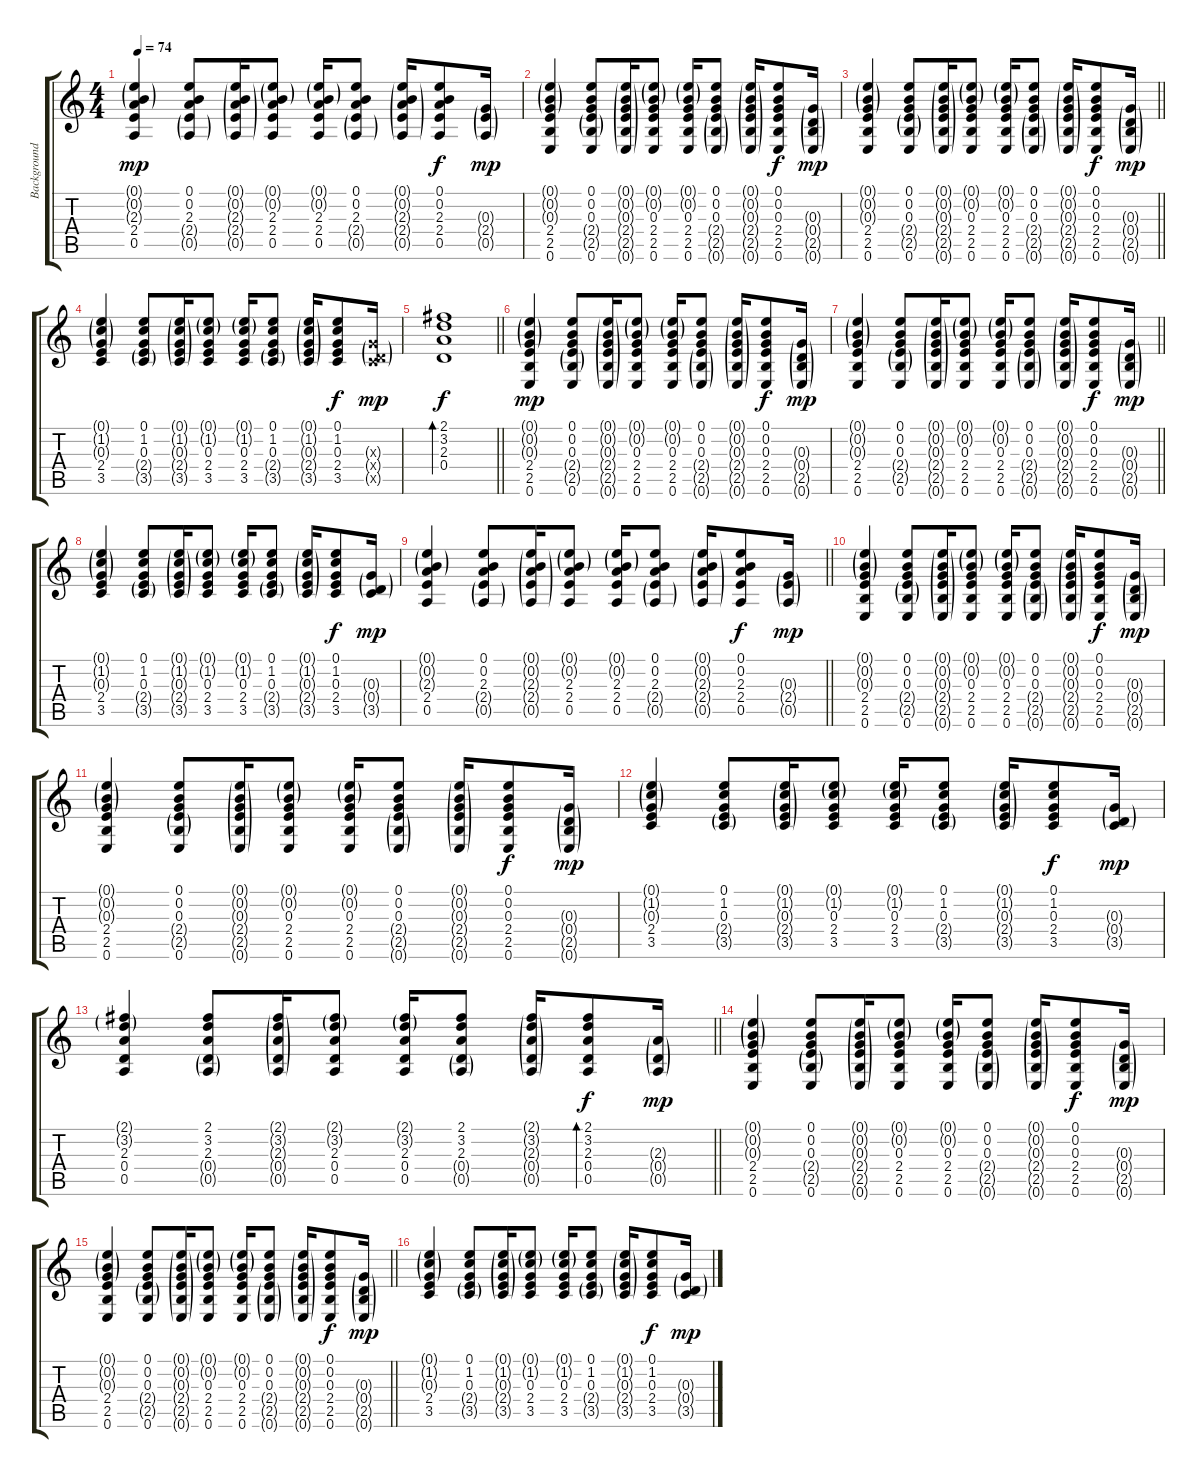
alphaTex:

\track ("Background Guitar" "Background") {instrument acousticguitarsteel}
\staff {score tabs}
\tuning (E4 B3 G3 D3 A2 E2) {hide}
\ts (4 4)
\tempo 74
\clef g2
\ks c
(0.1{g} 0.2{g} 2.3{g} 2.4 0.5).4{dy mp} (0.1 0.2 2.3 2.4{g} 0.5{g}).8 (0.1{g} 0.2{g} 2.3{g} 2.4{g} 0.5{g}).16 (0.1{g} 0.2{g} 2.3 2.4 0.5).8 (0.1{g} 0.2{g} 2.3 2.4 0.5).16 (0.1 0.2 2.3 2.4{g} 0.5{g}).8 (0.1{g} 0.2{g} 2.3{g} 2.4{g} 0.5{g}).16 (0.1 0.2 2.3 2.4 0.5).8{dy f} (0.3{g} 2.4{g} 0.5{g}).16{dy mp} |
(0.1{g} 0.2{g} 0.3{g} 2.4 2.5 0.6).4 (0.1 0.2 0.3 2.4{g} 2.5{g} 0.6).8 (0.1{g} 0.2{g} 0.3{g} 2.4{g} 2.5{g} 0.6{g}).16 (0.1{g} 0.2{g} 0.3 2.4 2.5 0.6).8 (0.1{g} 0.2{g} 0.3 2.4 2.5 0.6).16 (0.1 0.2 0.3 2.4{g} 2.5{g} 0.6{g}).8 (0.1{g} 0.2{g} 0.3{g} 2.4{g} 2.5{g} 0.6{g}).16 (0.1 0.2 0.3 2.4 2.5 0.6).8{dy f} (0.3{g} 0.4{g} 2.5{g} 0.6{g}).16{dy mp} |
\barLineRight lightlight
(0.1{g} 0.2{g} 0.3{g} 2.4 2.5 0.6).4 (0.1 0.2 0.3 2.4{g} 2.5{g} 0.6).8 (0.1{g} 0.2{g} 0.3{g} 2.4{g} 2.5{g} 0.6{g}).16 (0.1{g} 0.2{g} 0.3 2.4 2.5 0.6).8 (0.1{g} 0.2{g} 0.3 2.4 2.5 0.6).16 (0.1 0.2 0.3 2.4{g} 2.5{g} 0.6{g}).8 (0.1{g} 0.2{g} 0.3{g} 2.4{g} 2.5{g} 0.6{g}).16 (0.1 0.2 0.3 2.4 2.5 0.6).8{dy f} (0.3{g} 0.4{g} 2.5{g} 0.6{g}).16{dy mp} |
(0.1{g} 1.2{g} 0.3{g} 2.4 3.5).4 (0.1 1.2 0.3 2.4{g} 3.5{g}).8 (0.1{g} 1.2{g} 0.3{g} 2.4{g} 3.5{g}).16 (0.1{g} 1.2{g} 0.3 2.4 3.5).8 (0.1{g} 1.2{g} 0.3 2.4 3.5).16 (0.1 1.2 0.3 2.4{g} 3.5{g}).8 (0.1{g} 1.2{g} 0.3{g} 2.4{g} 3.5{g}).16 (0.1 1.2 0.3 2.4 3.5).8{dy f} (0.3{g x} 0.4{g x} 3.5{g x}).16{dy mp} |
\barLineRight lightlight
(2.1 3.2 2.3 0.4).1{bd 60 dy f} |
(0.1{g} 0.2{g} 0.3{g} 2.4 2.5 0.6).4{dy mp} (0.1 0.2 0.3 2.4{g} 2.5{g} 0.6).8 (0.1{g} 0.2{g} 0.3{g} 2.4{g} 2.5{g} 0.6{g}).16 (0.1{g} 0.2{g} 0.3 2.4 2.5 0.6).8 (0.1{g} 0.2{g} 0.3 2.4 2.5 0.6).16 (0.1 0.2 0.3 2.4{g} 2.5{g} 0.6{g}).8 (0.1{g} 0.2{g} 0.3{g} 2.4{g} 2.5{g} 0.6{g}).16 (0.1 0.2 0.3 2.4 2.5 0.6).8{dy f} (0.3{g} 0.4{g} 2.5{g} 0.6{g}).16{dy mp} |
\barLineRight lightlight
(0.1{g} 0.2{g} 0.3{g} 2.4 2.5 0.6).4 (0.1 0.2 0.3 2.4{g} 2.5{g} 0.6).8 (0.1{g} 0.2{g} 0.3{g} 2.4{g} 2.5{g} 0.6{g}).16 (0.1{g} 0.2{g} 0.3 2.4 2.5 0.6).8 (0.1{g} 0.2{g} 0.3 2.4 2.5 0.6).16 (0.1 0.2 0.3 2.4{g} 2.5{g} 0.6{g}).8 (0.1{g} 0.2{g} 0.3{g} 2.4{g} 2.5{g} 0.6{g}).16 (0.1 0.2 0.3 2.4 2.5 0.6).8{dy f} (0.3{g} 0.4{g} 2.5{g} 0.6{g}).16{dy mp} |
(0.1{g} 1.2{g} 0.3{g} 2.4 3.5).4 (0.1 1.2 0.3 2.4{g} 3.5{g}).8 (0.1{g} 1.2{g} 0.3{g} 2.4{g} 3.5{g}).16 (0.1{g} 1.2{g} 0.3 2.4 3.5).8 (0.1{g} 1.2{g} 0.3 2.4 3.5).16 (0.1 1.2 0.3 2.4{g} 3.5{g}).8 (0.1{g} 1.2{g} 0.3{g} 2.4{g} 3.5{g}).16 (0.1 1.2 0.3 2.4 3.5).8{dy f} (0.3{g} 0.4{g} 3.5{g}).16{dy mp} |
\barLineRight lightlight
(0.1{g} 0.2{g} 2.3{g} 2.4 0.5).4 (0.1 0.2 2.3 2.4{g} 0.5{g}).8 (0.1{g} 0.2{g} 2.3{g} 2.4{g} 0.5{g}).16 (0.1{g} 0.2{g} 2.3 2.4 0.5).8 (0.1{g} 0.2{g} 2.3 2.4 0.5).16 (0.1 0.2 2.3 2.4{g} 0.5{g}).8 (0.1{g} 0.2{g} 2.3{g} 2.4{g} 0.5{g}).16 (0.1 0.2 2.3 2.4 0.5).8{dy f} (0.3{g} 2.4{g} 0.5{g}).16{dy mp} |
(0.1{g} 0.2{g} 0.3{g} 2.4 2.5 0.6).4 (0.1 0.2 0.3 2.4{g} 2.5{g} 0.6).8 (0.1{g} 0.2{g} 0.3{g} 2.4{g} 2.5{g} 0.6{g}).16 (0.1{g} 0.2{g} 0.3 2.4 2.5 0.6).8 (0.1{g} 0.2{g} 0.3 2.4 2.5 0.6).16 (0.1 0.2 0.3 2.4{g} 2.5{g} 0.6{g}).8 (0.1{g} 0.2{g} 0.3{g} 2.4{g} 2.5{g} 0.6{g}).16 (0.1 0.2 0.3 2.4 2.5 0.6).8{dy f} (0.3{g} 0.4{g} 2.5{g} 0.6{g}).16{dy mp} |
(0.1{g} 0.2{g} 0.3{g} 2.4 2.5 0.6).4 (0.1 0.2 0.3 2.4{g} 2.5{g} 0.6).8 (0.1{g} 0.2{g} 0.3{g} 2.4{g} 2.5{g} 0.6{g}).16 (0.1{g} 0.2{g} 0.3 2.4 2.5 0.6).8 (0.1{g} 0.2{g} 0.3 2.4 2.5 0.6).16 (0.1 0.2 0.3 2.4{g} 2.5{g} 0.6{g}).8 (0.1{g} 0.2{g} 0.3{g} 2.4{g} 2.5{g} 0.6{g}).16 (0.1 0.2 0.3 2.4 2.5 0.6).8{dy f} (0.3{g} 0.4{g} 2.5{g} 0.6{g}).16{dy mp} |
(0.1{g} 1.2{g} 0.3{g} 2.4 3.5).4 (0.1 1.2 0.3 2.4{g} 3.5{g}).8 (0.1{g} 1.2{g} 0.3{g} 2.4{g} 3.5{g}).16 (0.1{g} 1.2{g} 0.3 2.4 3.5).8 (0.1{g} 1.2{g} 0.3 2.4 3.5).16 (0.1 1.2 0.3 2.4{g} 3.5{g}).8 (0.1{g} 1.2{g} 0.3{g} 2.4{g} 3.5{g}).16 (0.1 1.2 0.3 2.4 3.5).8{dy f} (0.3{g} 0.4{g} 3.5{g}).16{dy mp} |
\barLineRight lightlight
(2.1{g} 3.2{g} 2.3 0.4 0.5).4 (2.1 3.2 2.3 0.4{g} 0.5{g}).8 (2.1{g} 3.2{g} 2.3{g} 0.4{g} 0.5{g}).16 (2.1{g} 3.2{g} 2.3 0.4 0.5).8 (2.1{g} 3.2{g} 2.3 0.4 0.5).16 (2.1 3.2 2.3 0.4{g} 0.5{g}).8 (2.1{g} 3.2{g} 2.3{g} 0.4{g} 0.5{g}).16 (2.1 3.2 2.3 0.4 0.5).8{bd 60 dy f} (2.3{g} 0.4{g} 0.5{g}).16{dy mp} |
(0.1{g} 0.2{g} 0.3{g} 2.4 2.5 0.6).4 (0.1 0.2 0.3 2.4{g} 2.5{g} 0.6).8 (0.1{g} 0.2{g} 0.3{g} 2.4{g} 2.5{g} 0.6{g}).16 (0.1{g} 0.2{g} 0.3 2.4 2.5 0.6).8 (0.1{g} 0.2{g} 0.3 2.4 2.5 0.6).16 (0.1 0.2 0.3 2.4{g} 2.5{g} 0.6{g}).8 (0.1{g} 0.2{g} 0.3{g} 2.4{g} 2.5{g} 0.6{g}).16 (0.1 0.2 0.3 2.4 2.5 0.6).8{dy f} (0.3{g} 0.4{g} 2.5{g} 0.6{g}).16{dy mp} |
\barLineRight lightlight
(0.1{g} 0.2{g} 0.3{g} 2.4 2.5 0.6).4 (0.1 0.2 0.3 2.4{g} 2.5{g} 0.6).8 (0.1{g} 0.2{g} 0.3{g} 2.4{g} 2.5{g} 0.6{g}).16 (0.1{g} 0.2{g} 0.3 2.4 2.5 0.6).8 (0.1{g} 0.2{g} 0.3 2.4 2.5 0.6).16 (0.1 0.2 0.3 2.4{g} 2.5{g} 0.6{g}).8 (0.1{g} 0.2{g} 0.3{g} 2.4{g} 2.5{g} 0.6{g}).16 (0.1 0.2 0.3 2.4 2.5 0.6).8{dy f} (0.3{g} 0.4{g} 2.5{g} 0.6{g}).16{dy mp} |
(0.1{g} 1.2{g} 0.3{g} 2.4 3.5).4 (0.1 1.2 0.3 2.4{g} 3.5{g}).8 (0.1{g} 1.2{g} 0.3{g} 2.4{g} 3.5{g}).16 (0.1{g} 1.2{g} 0.3 2.4 3.5).8 (0.1{g} 1.2{g} 0.3 2.4 3.5).16 (0.1 1.2 0.3 2.4{g} 3.5{g}).8 (0.1{g} 1.2{g} 0.3{g} 2.4{g} 3.5{g}).16 (0.1 1.2 0.3 2.4 3.5).8{dy f} (0.3{g} 0.4{g} 3.5{g}).16{dy mp}
